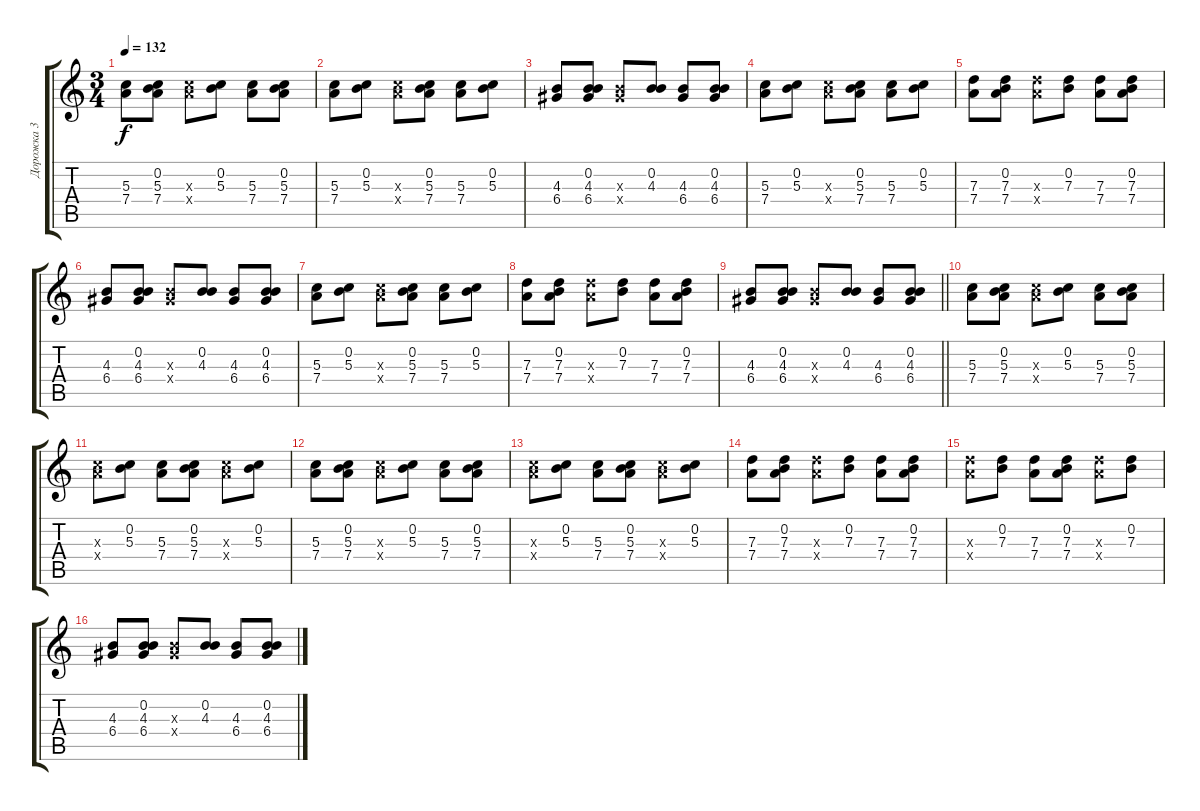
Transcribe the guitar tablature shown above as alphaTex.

\track ("Дорожка 3" "Дорожка 3") {instrument acousticguitarsteel}
\staff {score tabs}
\tuning (E4 B3 G3 D3 A2 E2) {hide}
\ts (3 4)
\tempo 132
\clef g2
\ks c
(5.3 7.4).8{dy f} (0.2 5.3 7.4).8 (5.3{x} 7.4{x}).8 (0.2 5.3).8 (5.3 7.4).8 (0.2 5.3 7.4).8 |
(5.3 7.4).8 (0.2 5.3).8 (5.3{x} 7.4{x}).8 (0.2 5.3 7.4).8 (5.3 7.4).8 (0.2 5.3).8 |
(4.3 6.4).8 (0.2 4.3 6.4).8 (4.3{x} 6.4{x}).8 (0.2 4.3).8 (4.3 6.4).8 (0.2 4.3 6.4).8 |
(5.3 7.4).8 (0.2 5.3).8 (5.3{x} 7.4{x}).8 (0.2 5.3 7.4).8 (5.3 7.4).8 (0.2 5.3).8 |
(7.3 7.4).8 (0.2 7.3 7.4).8 (7.3{x} 7.4{x}).8 (0.2 7.3).8 (7.3 7.4).8 (0.2 7.3 7.4).8 |
(4.3 6.4).8 (0.2 4.3 6.4).8 (4.3{x} 6.4{x}).8 (0.2 4.3).8 (4.3 6.4).8 (0.2 4.3 6.4).8 |
(5.3 7.4).8 (0.2 5.3).8 (5.3{x} 7.4{x}).8 (0.2 5.3 7.4).8 (5.3 7.4).8 (0.2 5.3).8 |
(7.3 7.4).8 (0.2 7.3 7.4).8 (7.3{x} 7.4{x}).8 (0.2 7.3).8 (7.3 7.4).8 (0.2 7.3 7.4).8 |
\barLineRight lightlight
(4.3 6.4).8 (0.2 4.3 6.4).8 (4.3{x} 6.4{x}).8 (0.2 4.3).8 (4.3 6.4).8 (0.2 4.3 6.4).8 |
\section ("" "")
(5.3 7.4).8 (0.2 5.3 7.4).8 (5.3{x} 7.4{x}).8 (0.2 5.3).8 (5.3 7.4).8 (0.2 5.3 7.4).8 |
(5.3{x} 7.4{x}).8 (0.2 5.3).8 (5.3 7.4).8 (0.2 5.3 7.4).8 (5.3{x} 7.4{x}).8 (0.2 5.3).8 |
(5.3 7.4).8 (0.2 5.3 7.4).8 (5.3{x} 7.4{x}).8 (0.2 5.3).8 (5.3 7.4).8 (0.2 5.3 7.4).8 |
(5.3{x} 7.4{x}).8 (0.2 5.3).8 (5.3 7.4).8 (0.2 5.3 7.4).8 (5.3{x} 7.4{x}).8 (0.2 5.3).8 |
(7.3 7.4).8 (0.2 7.3 7.4).8 (7.3{x} 7.4{x}).8 (0.2 7.3).8 (7.3 7.4).8 (0.2 7.3 7.4).8 |
(7.3{x} 7.4{x}).8 (0.2 7.3).8 (7.3 7.4).8 (0.2 7.3 7.4).8 (7.3{x} 7.4{x}).8 (0.2 7.3).8 |
(4.3 6.4).8 (0.2 4.3 6.4).8 (4.3{x} 6.4{x}).8 (0.2 4.3).8 (4.3 6.4).8 (0.2 4.3 6.4).8
